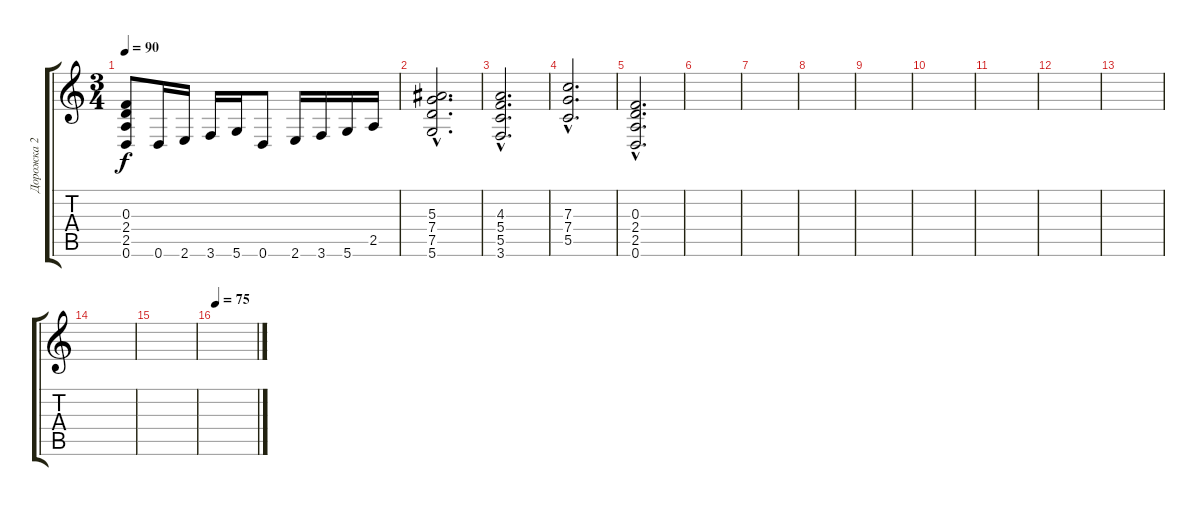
\track ("Дорожка 2" "Дорожка 2") {instrument distortionguitar}
\staff {score tabs}
\tuning (D4 A3 F3 C3 G2 D2) {hide}
\ts (3 4)
\tempo 90
\clef g2
\ks c
(0.3 2.4 2.5 0.6).8{dy f} 0.6.16 2.6.16 3.6.16 5.6.16 0.6.8 2.6.16 3.6.16 5.6.16 2.5.16 |
(5.3{hac} 7.4{hac} 7.5{hac} 5.6{hac}).2{d} |
(4.3{hac} 5.4{hac} 5.5{hac} 3.6{hac}).2{d} |
(7.3{hac} 7.4{hac} 5.5{hac}).2{d} |
(0.3{hac} 2.4{hac} 2.5{hac} 0.6{hac}).2{d} |
|
|
|
|
|
|
|
|
|
|
\tempo 75
